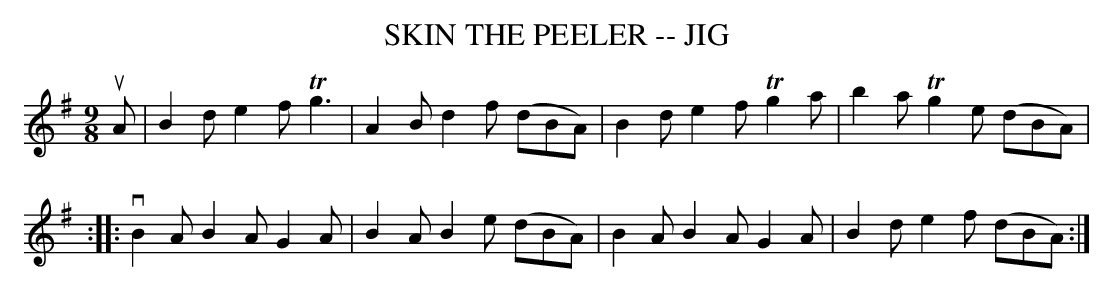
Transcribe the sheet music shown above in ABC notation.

X:1
T: SKIN THE PEELER -- JIG
M: 9/8
L: 1/8
K: G
uA \
| B2d e2f Tg3 | A2B d2f (dBA) | B2d e2f Tg2a | b2a Tg2e (dBA) |
:: vB2A B2A G2A | B2A B2e (dBA) | B2A B2A G2A | B2d e2f (dBA) :|
